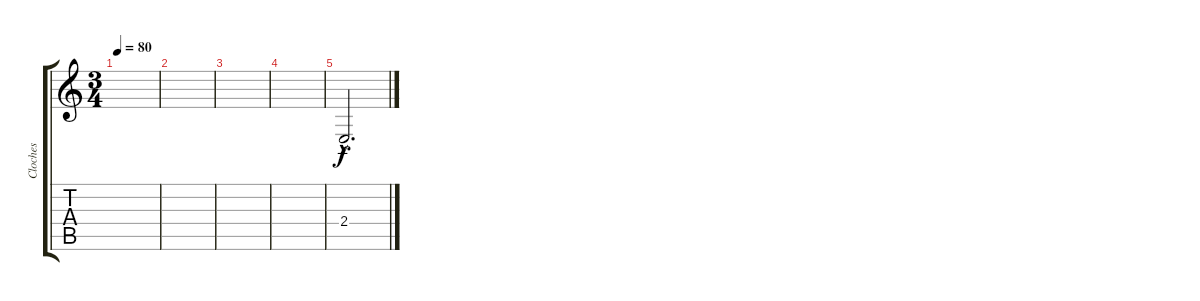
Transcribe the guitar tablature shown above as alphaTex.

\track ("Cloches" "Cloches") {instrument tubularbells}
\staff {score tabs}
\tuning (E4 B3 G3 D3 A2 E2) {hide}
\ts (3 4)
\tempo 80
\clef g2
\ks c
|
|
|
|
2.4{hac}.2{d}
